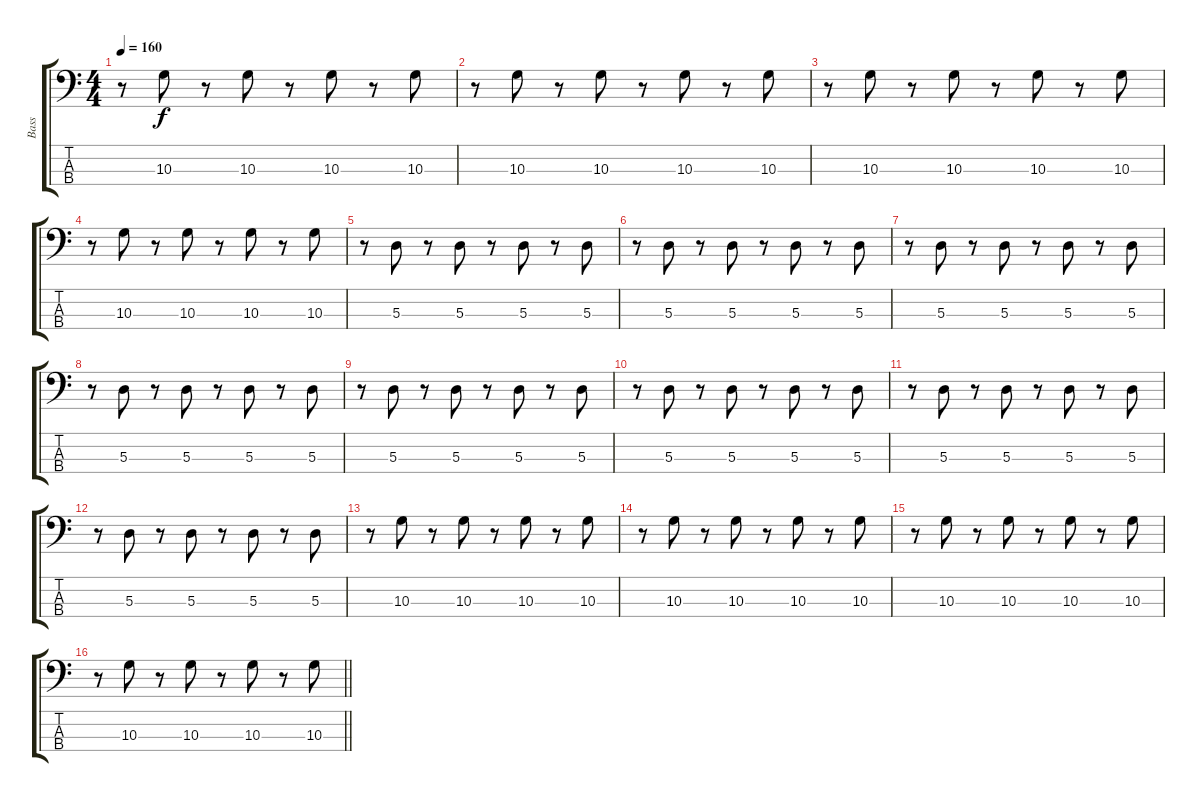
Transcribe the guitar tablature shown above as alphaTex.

\track ("Bass" "Bass") {instrument electricbassfinger}
\staff {score tabs}
\tuning (G2 D2 A1 E1) {hide}
\ts (4 4)
\tempo 160
\clef f4
\ks c
r.8{dy f} 10.3.8 r.8 10.3.8 r.8 10.3.8 r.8 10.3.8 |
r.8 10.3.8 r.8 10.3.8 r.8 10.3.8 r.8 10.3.8 |
r.8 10.3.8 r.8 10.3.8 r.8 10.3.8 r.8 10.3.8 |
r.8 10.3.8 r.8 10.3.8 r.8 10.3.8 r.8 10.3.8 |
r.8 5.3.8 r.8 5.3.8 r.8 5.3.8 r.8 5.3.8 |
r.8 5.3.8 r.8 5.3.8 r.8 5.3.8 r.8 5.3.8 |
r.8 5.3.8 r.8 5.3.8 r.8 5.3.8 r.8 5.3.8 |
r.8 5.3.8 r.8 5.3.8 r.8 5.3.8 r.8 5.3.8 |
r.8 5.3.8 r.8 5.3.8 r.8 5.3.8 r.8 5.3.8 |
r.8 5.3.8 r.8 5.3.8 r.8 5.3.8 r.8 5.3.8 |
r.8 5.3.8 r.8 5.3.8 r.8 5.3.8 r.8 5.3.8 |
r.8 5.3.8 r.8 5.3.8 r.8 5.3.8 r.8 5.3.8 |
r.8 10.3.8 r.8 10.3.8 r.8 10.3.8 r.8 10.3.8 |
r.8 10.3.8 r.8 10.3.8 r.8 10.3.8 r.8 10.3.8 |
r.8 10.3.8 r.8 10.3.8 r.8 10.3.8 r.8 10.3.8 |
\barLineRight lightlight
r.8 10.3.8 r.8 10.3.8 r.8 10.3.8 r.8 10.3.8
